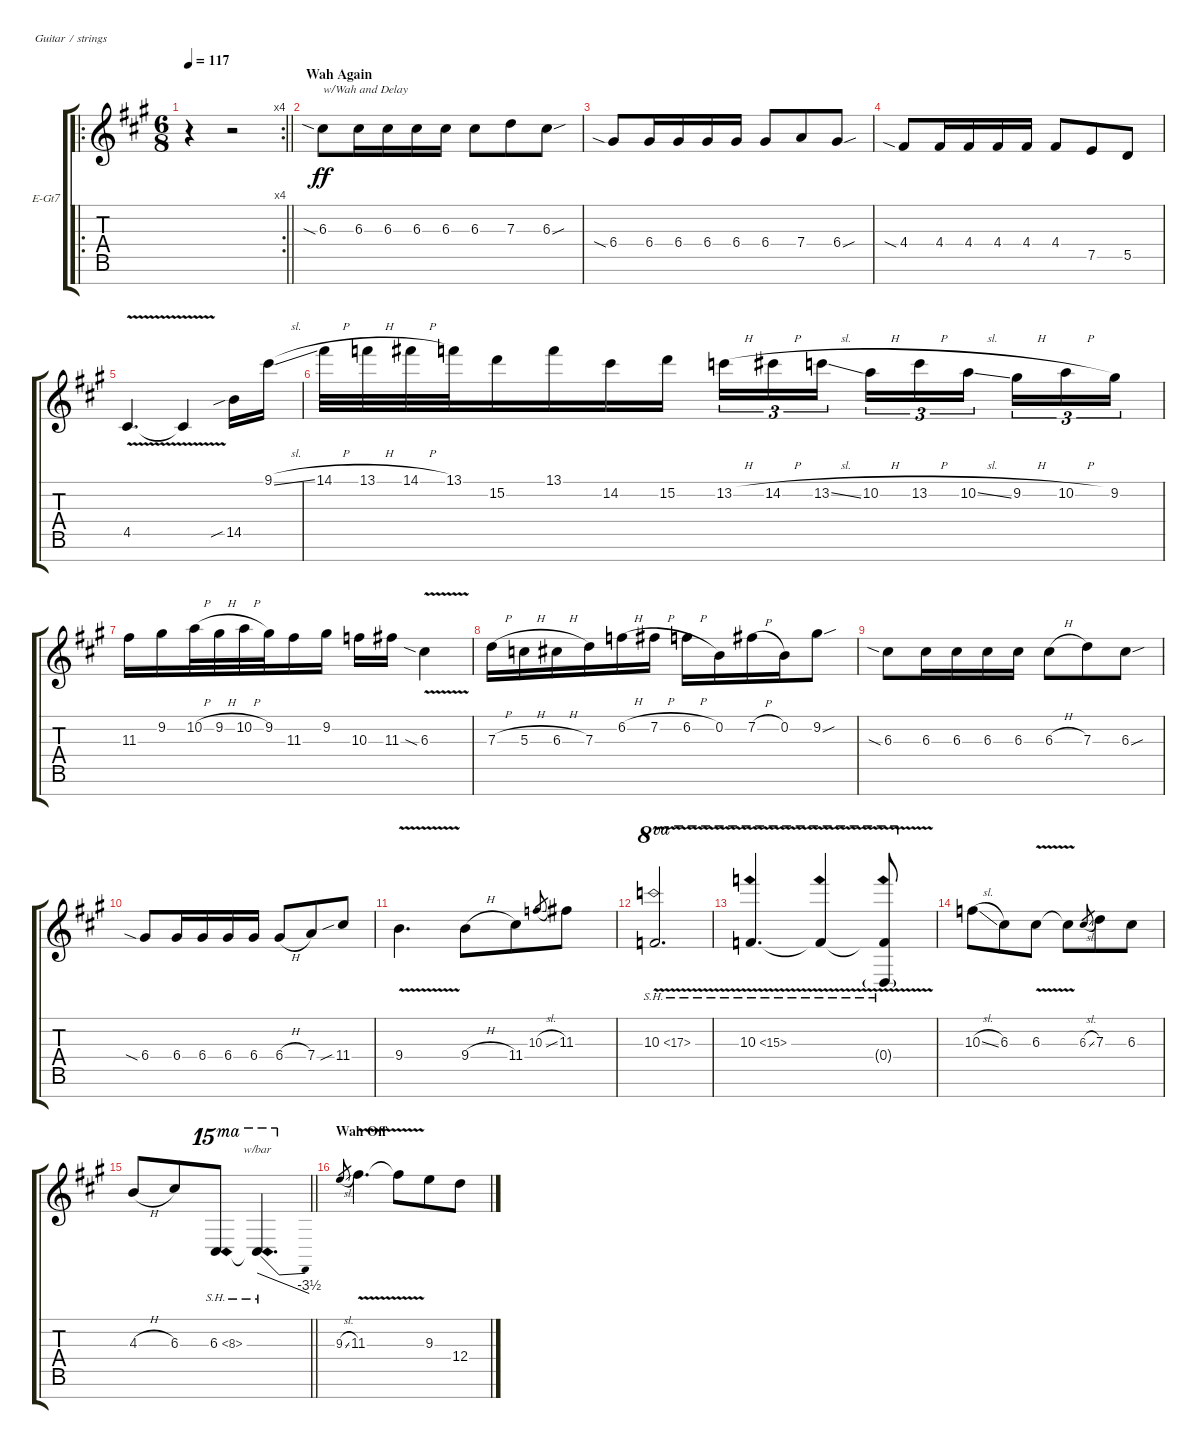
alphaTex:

\bracketExtendMode groupsimilarinstruments
\firstSystemTrackNameOrientation horizontal
\otherSystemsTrackNameOrientation horizontal
\track ("Lead Guitar 1" "E-Gt7") {instrument overdrivenguitar}
\staff {score tabs}
\tuning (E4 B3 G3 D3 A2 E2 B1)
\ro
\rc 4
\ts (6 8)
\tempo 117
\clef g2
\barLineRight lightlight
\ks a
r.4{dy ff} r.2 |
\section ("" "Wah Again")
6.3{sia}.8{txt "w/Wah and Delay"} 6.3.16 6.3.16 6.3.16 6.3.16 6.3.8 7.3.8 6.3{sou}.8 |
6.4{sia}.8 6.4.16 6.4.16 6.4.16 6.4.16 6.4.8 7.4.8 6.4{sou}.8 |
4.4{sia}.8 4.4.16 4.4.16 4.4.16 4.4.16 4.4.8 7.5.8 5.5.8 |
4.5{v}.4{d} 4.5{v t}.4 14.5{sib}.16 9.1{sl}.16 |
14.1{h}.32 13.1{h}.32 14.1{h}.32 13.1.32 15.2.16 13.1.16 14.2.16 15.2.16 13.2{h}.16{tu (3 2)} 14.2{h}.16{tu (3 2)} 13.2{sl}.16{tu (3 2)} 10.2{h}.16{tu (3 2)} 13.2{h}.16{tu (3 2)} 10.2{sl}.16{tu (3 2)} 9.2{h}.16{tu (3 2)} 10.2{h}.16{tu (3 2)} 9.2.16{tu (3 2)} |
11.3.16 9.2.16 10.2{h}.32 9.2{h}.32 10.2{h}.32 9.2.32 11.3.16 9.2.16 10.3.16 11.3.16 6.3{v sia}.4 |
7.3{h}.16 5.3{h}.16 6.3{h}.16 7.3.16 6.2{h}.16 7.2{h}.16 6.2{h}.16 0.2.16 7.2{h}.16 0.2.16 9.2{sou}.8 |
6.3{sia}.8 6.3.16 6.3.16 6.3.16 6.3.16 6.3{h}.8 7.3.8 6.3{sou}.8 |
6.4{sia}.8 6.4.16 6.4.16 6.4.16 6.4.16 6.4{h}.8 7.4.8 11.4{sib}.8 |
9.4{v}.4{d} 9.4{h}.8 11.4.8 10.3{sl}.8{gr} 11.3.8 |
10.3{sh 7 v}.2{d ot 8va} |
10.3{sh 5 v}.4{d ot 8va} 10.3{sh 5 v t}.4{ot 8va} (10.3{sh 5 v t} 0.4{g}).8{ot 8va} |
10.3{sl}.8 6.3.8 6.3{v}.8 6.3{v t}.8 6.3{sl}.8{gr} 7.3.8 6.3.8 |
\barLineRight lightlight
4.3{h}.8 6.3.8 6.3{sh 2}.8{ot 15ma} 6.3{sh 2 t}.4{d tbe (dive default 0 0 60 -14) ot 15ma} |
\section ("" "Wah Off")
9.3{sl}.8{gr} 11.3{v}.4{d} 11.3{v t}.8 9.3.8 12.4.8
